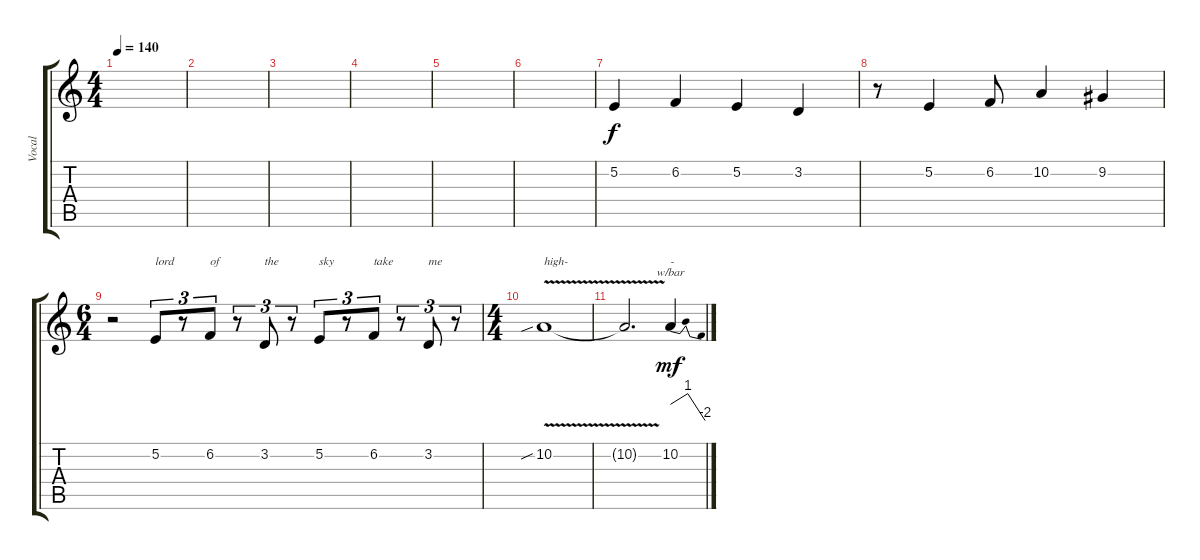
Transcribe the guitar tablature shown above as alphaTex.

\track ("Vocal" "Vocal") {instrument frenchhorn}
\staff {score tabs}
\tuning (E4 B3 G3 D3 A2 E2) {hide}
\ts (4 4)
\tempo 140
\clef g2
\ks c
|
|
|
|
|
|
5.2.4 6.2.4 5.2.4 3.2.4 |
r.8 5.2.4 6.2.8 10.2.4 9.2.4 |
\ts (6 4)
r.2 5.2.8{tu (3 2) txt "lord"} r.8{tu (3 2)} 6.2.8{tu (3 2) txt "of"} r.8{tu (3 2)} 3.2.8{tu (3 2) txt "the"} r.8{tu (3 2)} 5.2.8{tu (3 2) txt "sky"} r.8{tu (3 2)} 6.2.8{tu (3 2) txt "take"} r.8{tu (3 2)} 3.2.8{tu (3 2) txt "me"} r.8{tu (3 2)} |
\ts (4 4)
10.2{v sib}.1{txt "high-"} |
10.2{t}.2{d} 10.2.4{tbe (dip default 0 0 30 4 60 -8) txt "-" dy mf}
